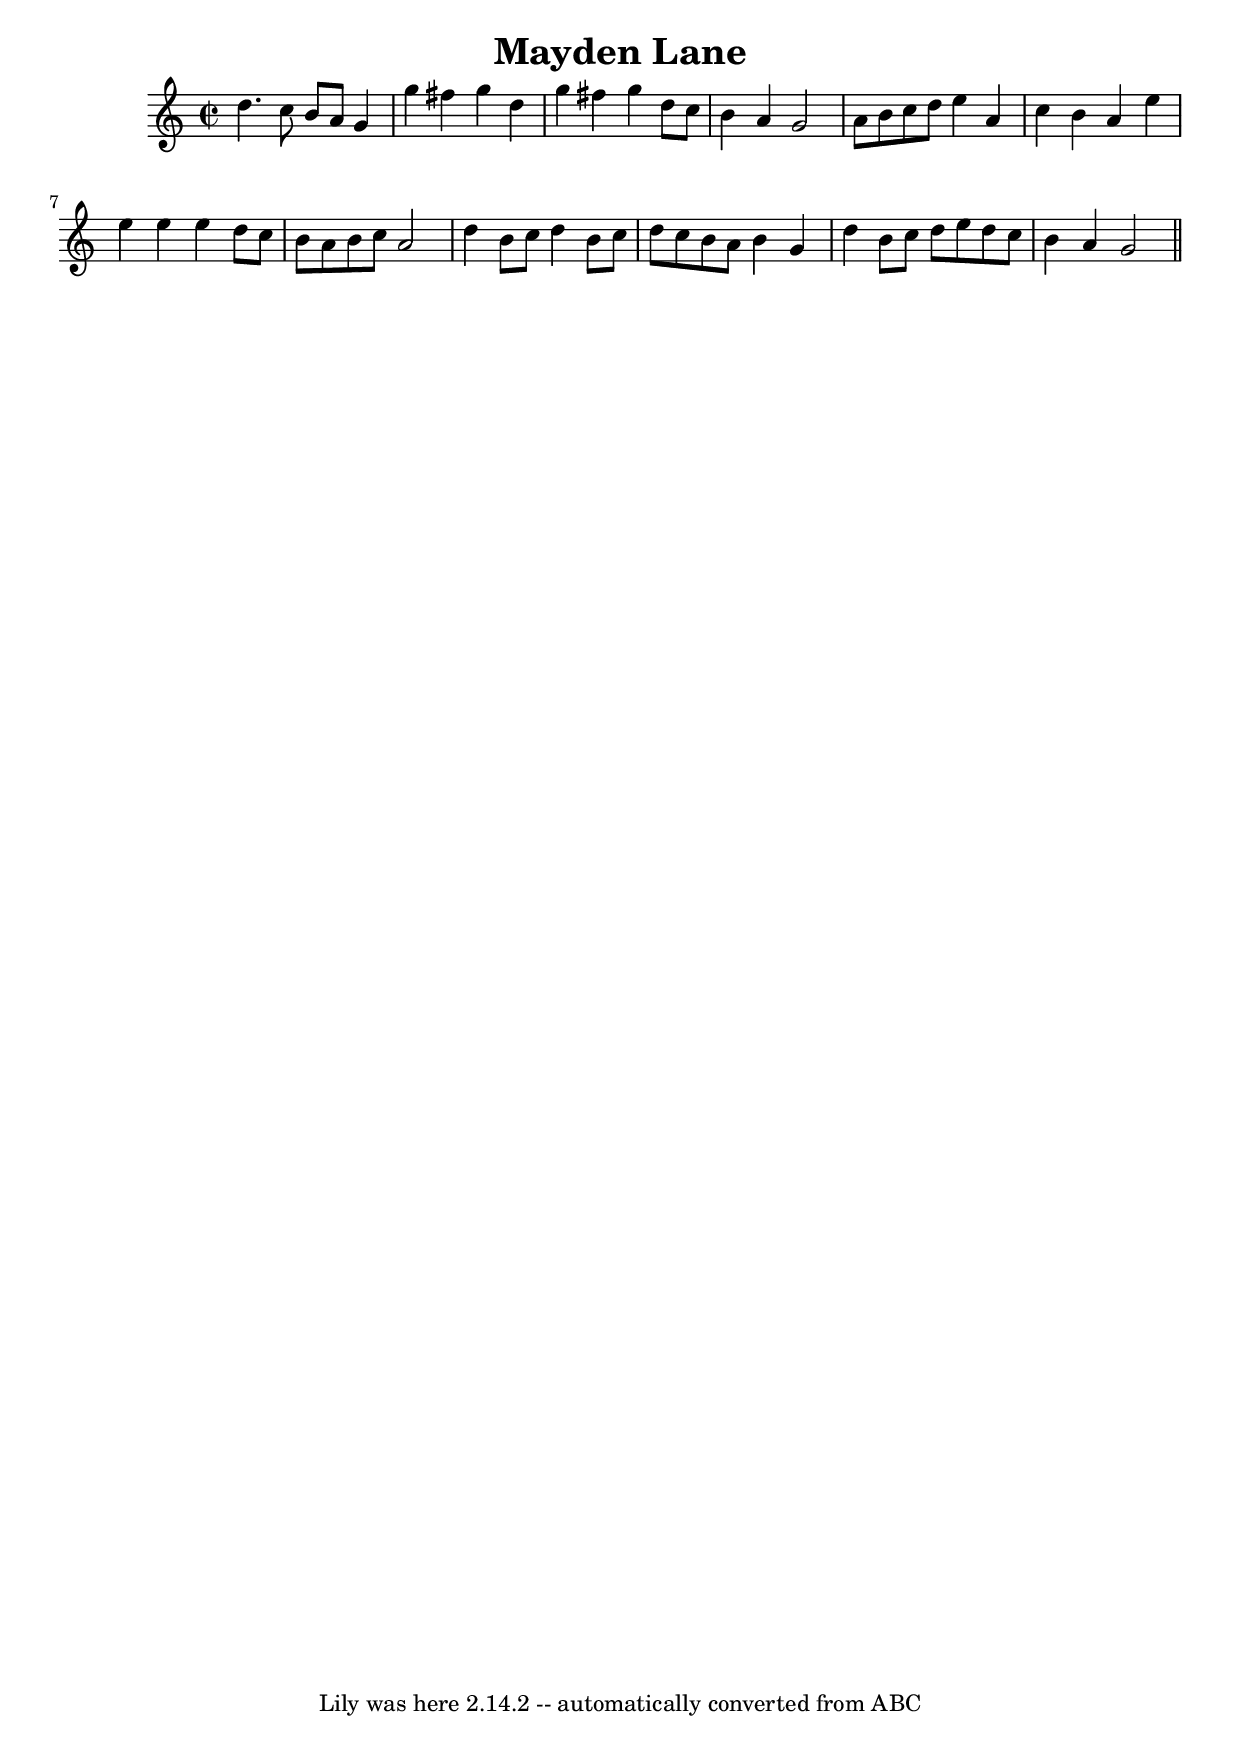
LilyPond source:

\version "2.7.40"
\header {
	crossRefNumber = "1"
	footnotes = ""
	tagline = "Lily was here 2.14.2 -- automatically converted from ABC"
	title = "Mayden Lane"
}
voicedefault =  {
\set Score.defaultBarType = "empty"

\override Staff.TimeSignature #'style = #'C
 \time 2/2 \key g \mixolydian   d''4.    c''8    b'8    a'8    g'4  \bar "|"   
g''4    fis''4    g''4    d''4  \bar "|"   g''4    fis''4    g''4    d''8    
c''8  \bar "|"   b'4    a'4    g'2  \bar "|"   a'8    b'8    c''8    d''8    
e''4    a'4  \bar "|"   c''4    b'4    a'4    e''4  \bar "|"   e''4    e''4    
e''4    d''8    c''8  \bar "|"   b'8    a'8    b'8    c''8    a'2  \bar "|"     
d''4    b'8    c''8    d''4    b'8    c''8  \bar "|"   d''8    c''8    b'8    
a'8    b'4    g'4  \bar "|"   d''4    b'8    c''8    d''8    e''8    d''8    
c''8  \bar "|"   b'4    a'4    g'2  \bar "||"   
}

\score{
    <<

	\context Staff="default"
	{
	    \voicedefault 
	}

    >>
	\layout {
	}
	\midi {}
}
